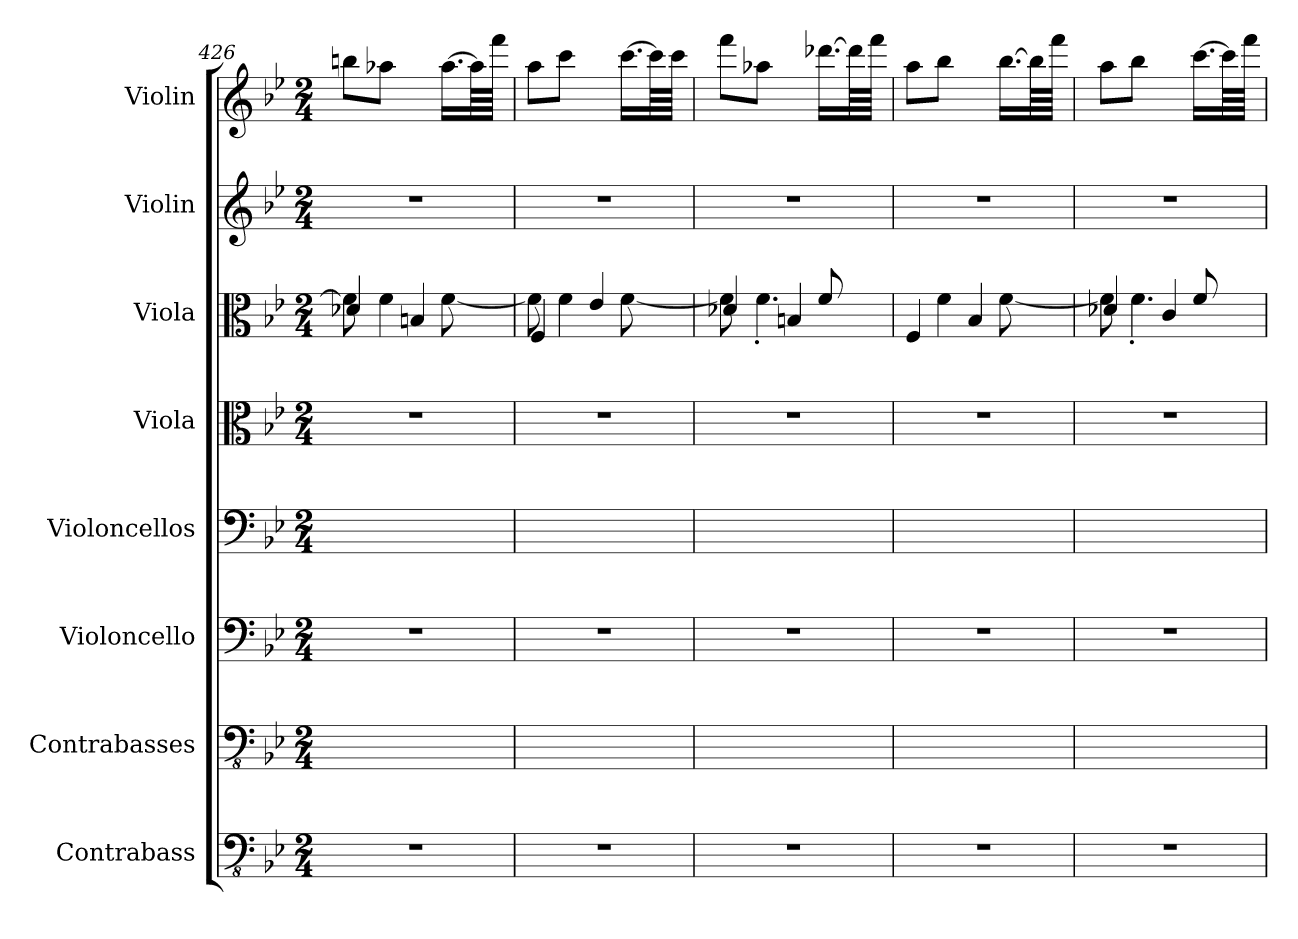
**kern	**kern	**kern	**kern	**kern	**kern	**kern	**kern
*part8	*part7	*part6	*part5	*part4	*part3	*part2	*part1
*staff8	*staff7	*staff6	*staff5	*staff4	*staff3	*staff2	*staff1
*I"Contrabass	*I"Contrabasses	*I"Violoncello	*I"Violoncellos	*I"Viola	*I"Viola	*I"Violin	*I"Violin
*I'Cb.	*I'Cbs.	*I'Vc.	*I'Vcs.	*I'Vla.	*I'Vla.	*I'Vln.	*I'Vln.
*clefFv4	*clefFv4	*clefF4	*clefF4	*clefC3	*clefC3	*clefG2	*clefG2
*ITrd7c12	*	*	*	*	*	*	*
*k[b-e-]	*k[b-e-]	*k[b-e-]	*k[b-e-]	*k[b-e-]	*k[b-e-]	*k[b-e-]	*k[b-e-]
*M2/4	*M2/4	*M2/4	*M2/4	*M2/4	*M2/4	*M2/4	*M2/4
=426	=426	=426	=426	=426	=426	=426	=426
*	*	*	*	*	*^	*	*
*	*	*	*	*	*	*^	*	*
2r	2ryy	2r	2ryy	2r	2ryy	8f\]	4d-X/	2r	8bbn\L
.	.	.	.	.	.	4f\	.	.	8aa-X\J
.	.	.	.	.	.	.	4Bn/	.	8ryy
.	.	.	.	.	.	[8f\	.	.	[16.aa-\LL
.	.	.	.	.	.	.	.	.	64aa-\LL]
.	.	.	.	.	.	.	.	.	64fff\JJJJ
!!LO:PB:g=z
=427	=427	=427	=427	=427	=427	=427	=427	=427	=427
2r	2ryy	2r	2ryy	2r	2ryy	8f\]	4F/	2r	8aa\L
.	.	.	.	.	.	4f\	.	.	8ccc\J
.	.	.	.	.	.	.	4e-/	.	8ryy
.	.	.	.	.	.	[8f\	.	.	[16.ccc\LL
.	.	.	.	.	.	.	.	.	64ccc\LL]
.	.	.	.	.	.	.	.	.	64ccc\JJJJ
=428	=428	=428	=428	=428	=428	=428	=428	=428	=428
2r	2ryy	2r	2ryy	2r	4ryy	8f\]	4d-X/	2r	8fff\L
.	.	.	.	.	.	4.f'\	.	.	8aa-X\J
.	.	.	.	.	8ryy	.	4Bn/	.	8ryy
.	.	.	.	.	8f/	.	.	.	[16.ddd-X\LL
.	.	.	.	.	.	.	.	.	64ddd-\LL]
.	.	.	.	.	.	.	.	.	64fff\JJJJ
=429	=429	=429	=429	=429	=429	=429	=429	=429	=429
2r	2ryy	2r	2ryy	2r	2ryy	8ryy	4F/	2r	8aa\L
.	.	.	.	.	.	4f\	.	.	8bb-\J
.	.	.	.	.	.	.	4B-/	.	8ryy
.	.	.	.	.	.	[8f\	.	.	[16.bb-\LL
.	.	.	.	.	.	.	.	.	64bb-\LL]
.	.	.	.	.	.	.	.	.	64fff\JJJJ
=430	=430	=430	=430	=430	=430	=430	=430	=430	=430
2r	2ryy	2r	2ryy	2r	4ryy	8f\]	4d-X/	2r	8aa\L
.	.	.	.	.	.	4.f'\	.	.	8bb-\J
.	.	.	.	.	8ryy	.	4c/	.	8ryy
.	.	.	.	.	8f/	.	.	.	[16.ccc\LL
.	.	.	.	.	.	.	.	.	64ccc\LL]
.	.	.	.	.	.	.	.	.	64fff\JJJJ
*	*	*	*	*	*v	*v	*v	*	*
=	=	=	=	=	=	=	=
*-	*-	*-	*-	*-	*-	*-	*-
